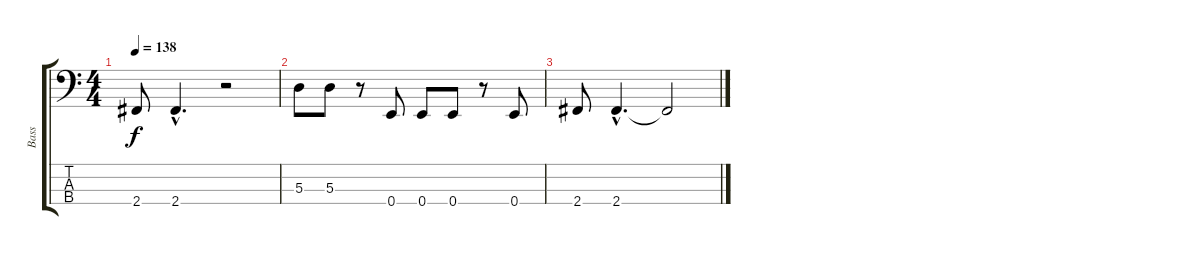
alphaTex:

\track ("Bass" "Bass") {instrument electricbasspick}
\staff {score tabs}
\tuning (G2 D2 A1 E1) {hide}
\ts (4 4)
\tempo 138
\clef f4
\ks c
2.4.8{dy f} 2.4{hac}.4{d} r.2 |
5.3.8 5.3.8 r.8 0.4.8 0.4.8 0.4.8 r.8 0.4.8 |
2.4.8 2.4{hac}.4{d} 2.4{t}.2
